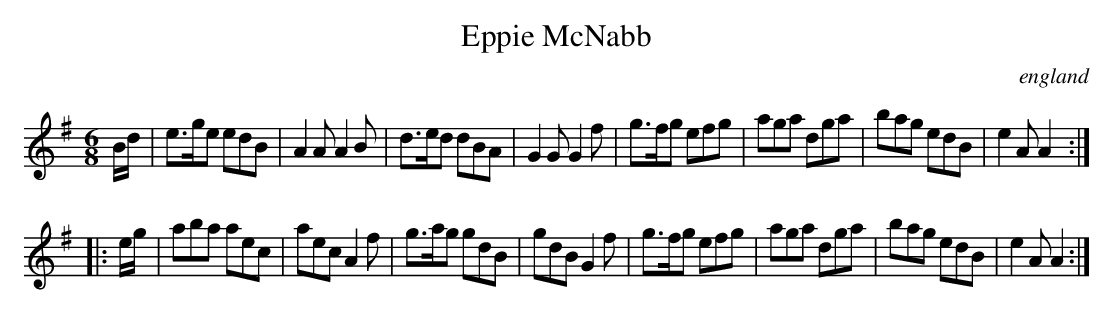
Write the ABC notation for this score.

X:1
T:Eppie McNabb
O:england
M:6/8
K:ADor
B/d/|\
e>ge edB| A2A A2B| d>ed dBA| G2G G2f|\
g>fg efg| aga dga| bag edB| e2A A2::
e/g/|\
aba aec| aec A2f| g>ag gdB| gdB G2f|\
g>fg efg| aga dga| bag edB| e2A A2:|
